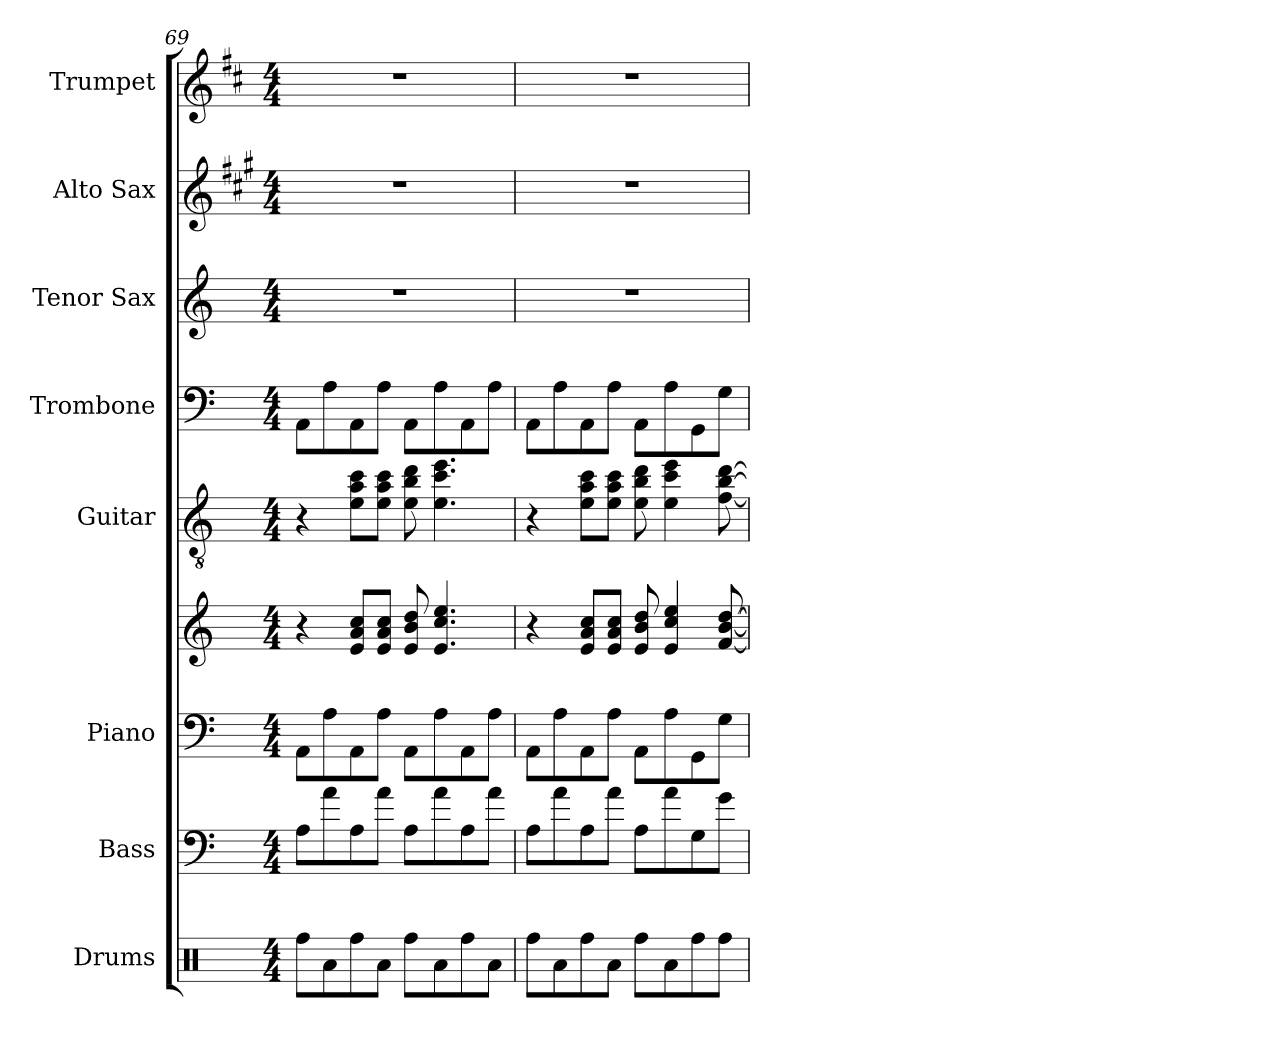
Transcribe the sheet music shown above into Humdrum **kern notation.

**kern	**kern	**kern	**kern	**kern	**kern	**kern	**kern	**kern
*part8	*part7	*part6	*part6	*part5	*part4	*part3	*part2	*part1
*staff9	*staff8	*staff7	*staff6	*staff5	*staff4	*staff3	*staff2	*staff1
*I"Drums	*I"Bass	*I"Piano	*	*I"Guitar	*I"Trombone	*I"Tenor Sax	*I"Alto Sax	*I"Trumpet
*I'Drums	*I'Bass	*I'Piano	*	*I'Gtr.	*I'Tbn.	*I'Tenor	*I'Alto	*I'Tpt.
*clefX	*clefF4	*clefF4	*clefG2	*clefGv2	*clefF4	*clefG2	*clefG2	*clefG2
*	*ITrd7c12	*	*	*	*	*ITrd8c14	*ITrd5c9	*ITrd1c2
*k[]	*k[]	*k[]	*k[]	*k[]	*k[]	*k[]	*k[]	*k[]
*M4/4	*M4/4	*M4/4	*M4/4	*M4/4	*M4/4	*M4/4	*M4/4	*M4/4
=69	=69	=69	=69	=69	=69	=69	=69	=69
8Rff\L	8AA\L	8AA\L	4r	4r	8AA\L	1r	1r	1r
8Ra\	8A\	8A\	.	.	8A\	.	.	.
8Rff\	8AA\	8AA\	8e/ 8a/ 8cc/L	8e\ 8a\ 8cc\L	8AA\	.	.	.
8Ra\J	8A\J	8A\J	8e/ 8a/ 8cc/J	8e\ 8a\ 8cc\J	8A\J	.	.	.
8Rff\L	8AA\L	8AA\L	8e/ 8b/ 8dd/	8e\ 8b\ 8dd\	8AA\L	.	.	.
8Ra\	8A\	8A\	4.e/ 4.cc/ 4.ee/	4.e\ 4.cc\ 4.ee\	8A\	.	.	.
8Rff\	8AA\	8AA\	.	.	8AA\	.	.	.
8Ra\J	8A\J	8A\J	.	.	8A\J	.	.	.
=70	=70	=70	=70	=70	=70	=70	=70	=70
8Rff\L	8AA\L	8AA\L	4r	4r	8AA\L	1r	1r	1r
8Ra\	8A\	8A\	.	.	8A\	.	.	.
8Rff\	8AA\	8AA\	8e/ 8a/ 8cc/L	8e\ 8a\ 8cc\L	8AA\	.	.	.
8Ra\J	8A\J	8A\J	8e/ 8a/ 8cc/J	8e\ 8a\ 8cc\J	8A\J	.	.	.
8Rff\L	8AA\L	8AA\L	8e/ 8b/ 8dd/	8e\ 8b\ 8dd\	8AA\L	.	.	.
8Ra\	8A\	8A\	4e/ 4cc/ 4ee/	4e\ 4cc\ 4ee\	8A\	.	.	.
8Rff\	8GG\	8GG\	.	.	8GG\	.	.	.
8Rff\J	8G\J	8G\J	[8f/ [8b/ [8dd/	[8f\ [8b\ [8dd\	8G\J	.	.	.
=	=	=	=	=	=	=	=	=
*-	*-	*-	*-	*-	*-	*-	*-	*-
